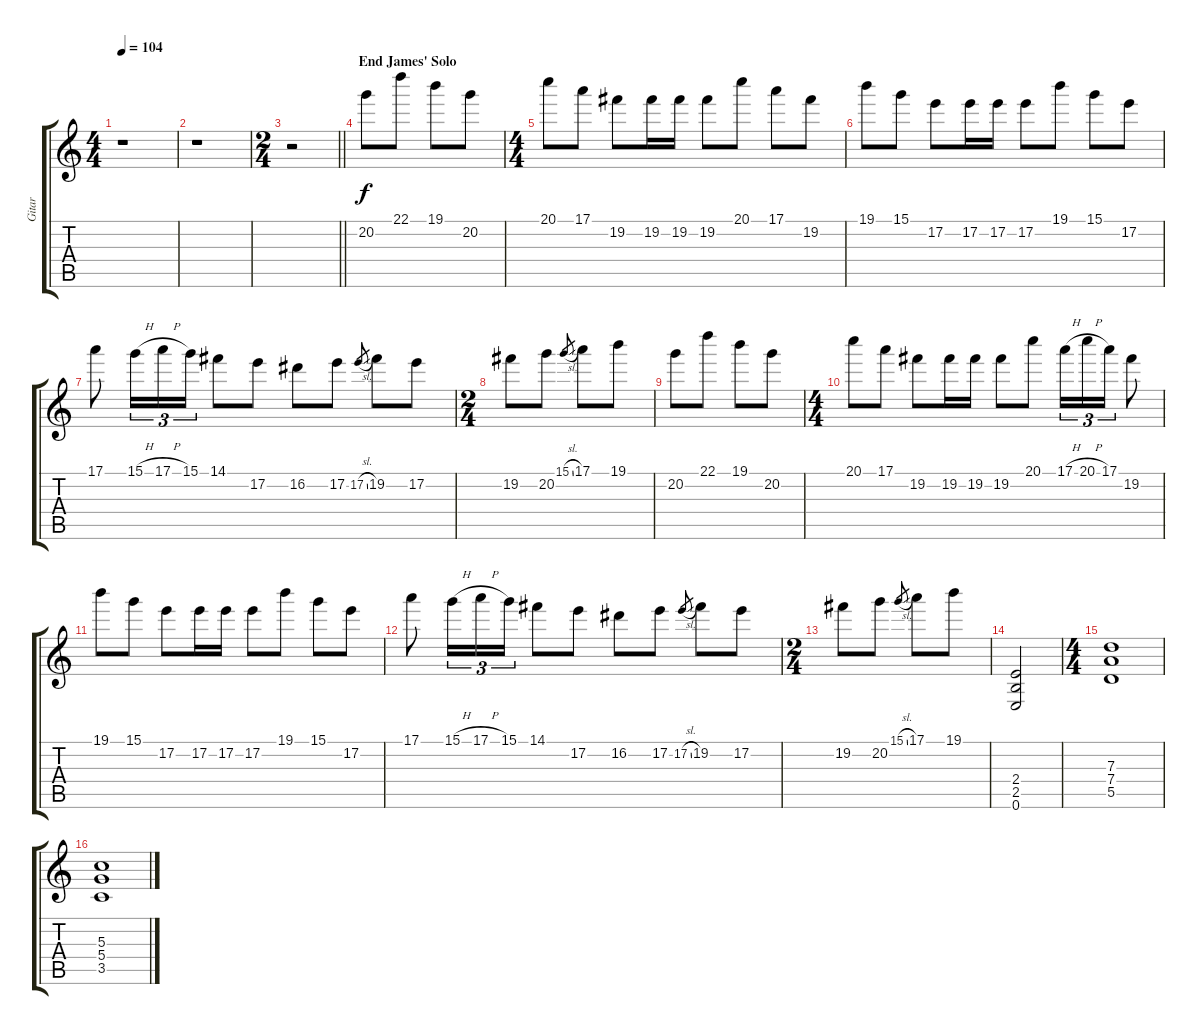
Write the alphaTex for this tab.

\track ("Gitar" "Gitar") {instrument overdrivenguitar}
\staff {score tabs}
\tuning (E4 B3 G3 D3 A2 E2) {hide}
\ts (4 4)
\tempo 104
\clef g2
\ks c
r.1{dy f} |
r.1 |
\ts (2 4)
\barLineRight lightlight
r.2 |
\section ("" "End James' Solo")
20.2.8{volume 11 balance 10} 22.1.8 19.1.8 20.2.8 |
\ts (4 4)
20.1.8 17.1.8 19.2.8 19.2.16 19.2.16 19.2.8 20.1.8 17.1.8 19.2.8 |
19.1.8 15.1.8 17.2.8 17.2.16 17.2.16 17.2.8 19.1.8 15.1.8 17.2.8 |
17.1.8 15.1{h}.16{tu (3 2)} 17.1{h}.16{tu (3 2)} 15.1.16{tu (3 2)} 14.1.8 17.2.8 16.2.8 17.2.8 17.2{sl}.8{gr} 19.2.8 17.2.8 |
\ts (2 4)
19.2.8 20.2.8 15.1{sl}.8{gr} 17.1.8 19.1.8 |
20.2.8 22.1.8 19.1.8 20.2.8 |
\ts (4 4)
20.1.8 17.1.8 19.2.8 19.2.16 19.2.16 19.2.8 20.1.8 17.1{h}.16{tu (3 2)} 20.1{h}.16{tu (3 2)} 17.1.16{tu (3 2)} 19.2.8 |
19.1.8 15.1.8 17.2.8 17.2.16 17.2.16 17.2.8 19.1.8 15.1.8 17.2.8 |
17.1.8 15.1{h}.16{tu (3 2)} 17.1{h}.16{tu (3 2)} 15.1.16{tu (3 2)} 14.1.8 17.2.8 16.2.8 17.2.8 17.2{sl}.8{gr} 19.2.8 17.2.8 |
\ts (2 4)
19.2.8 20.2.8 15.1{sl}.8{gr} 17.1.8 19.1.8 |
(2.4 2.5 0.6).2{volume 10 balance 5 instrument overdrivenguitar} |
\ts (4 4)
(7.3 7.4 5.5).1 |
(5.3 5.4 3.5).1
